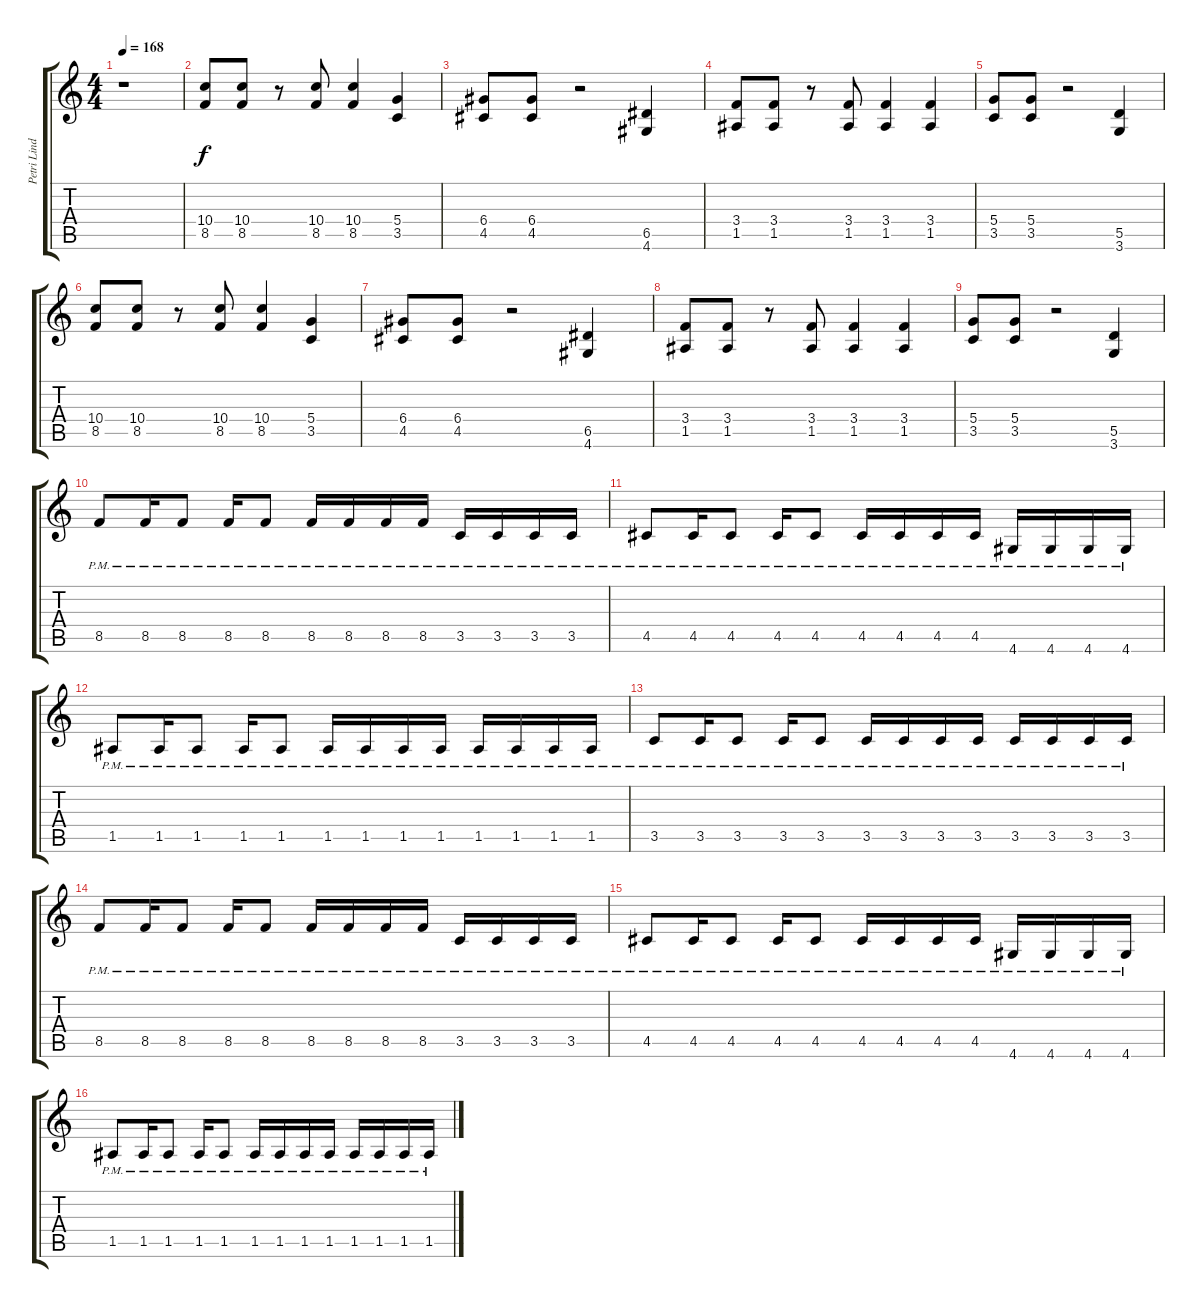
\track ("Petri Lindroos" "Petri Lind") {instrument distortionguitar}
\staff {score tabs}
\tuning (E4 B3 G3 D3 A2 E2) {hide}
\ts (4 4)
\tempo 168
\clef g2
\ks c
r.1{dy f instrument distortionguitar} |
(10.4 8.5).8 (10.4 8.5).8 r.8 (10.4 8.5).8 (10.4 8.5).4 (5.4 3.5).4 |
(6.4 4.5).8 (6.4 4.5).8 r.2 (6.5 4.6).4 |
(3.4 1.5).8 (3.4 1.5).8 r.8 (3.4 1.5).8 (3.4 1.5).4 (3.4 1.5).4 |
(5.4 3.5).8 (5.4 3.5).8 r.2 (5.5 3.6).4 |
(10.4 8.5).8 (10.4 8.5).8 r.8 (10.4 8.5).8 (10.4 8.5).4 (5.4 3.5).4 |
(6.4 4.5).8 (6.4 4.5).8 r.2 (6.5 4.6).4 |
(3.4 1.5).8 (3.4 1.5).8 r.8 (3.4 1.5).8 (3.4 1.5).4 (3.4 1.5).4 |
(5.4 3.5).8 (5.4 3.5).8 r.2 (5.5 3.6).4 |
8.5{pm}.8 8.5{pm}.16 8.5{pm}.8 8.5{pm}.16 8.5{pm}.8 8.5{pm}.16 8.5{pm}.16 8.5{pm}.16 8.5{pm}.16 3.5{pm}.16 3.5{pm}.16 3.5{pm}.16 3.5{pm}.16 |
4.5{pm}.8 4.5{pm}.16 4.5{pm}.8 4.5{pm}.16 4.5{pm}.8 4.5{pm}.16 4.5{pm}.16 4.5{pm}.16 4.5{pm}.16 4.6{pm}.16 4.6{pm}.16 4.6{pm}.16 4.6{pm}.16 |
1.5{pm}.8 1.5{pm}.16 1.5{pm}.8 1.5{pm}.16 1.5{pm}.8 1.5{pm}.16 1.5{pm}.16 1.5{pm}.16 1.5{pm}.16 1.5{pm}.16 1.5{pm}.16 1.5{pm}.16 1.5{pm}.16 |
3.5{pm}.8 3.5{pm}.16 3.5{pm}.8 3.5{pm}.16 3.5{pm}.8 3.5{pm}.16 3.5{pm}.16 3.5{pm}.16 3.5{pm}.16 3.5{pm}.16 3.5{pm}.16 3.5{pm}.16 3.5{pm}.16 |
8.5{pm}.8 8.5{pm}.16 8.5{pm}.8 8.5{pm}.16 8.5{pm}.8 8.5{pm}.16 8.5{pm}.16 8.5{pm}.16 8.5{pm}.16 3.5{pm}.16 3.5{pm}.16 3.5{pm}.16 3.5{pm}.16 |
4.5{pm}.8 4.5{pm}.16 4.5{pm}.8 4.5{pm}.16 4.5{pm}.8 4.5{pm}.16 4.5{pm}.16 4.5{pm}.16 4.5{pm}.16 4.6{pm}.16 4.6{pm}.16 4.6{pm}.16 4.6{pm}.16 |
1.5{pm}.8 1.5{pm}.16 1.5{pm}.8 1.5{pm}.16 1.5{pm}.8 1.5{pm}.16 1.5{pm}.16 1.5{pm}.16 1.5{pm}.16 1.5{pm}.16 1.5{pm}.16 1.5{pm}.16 1.5{pm}.16
